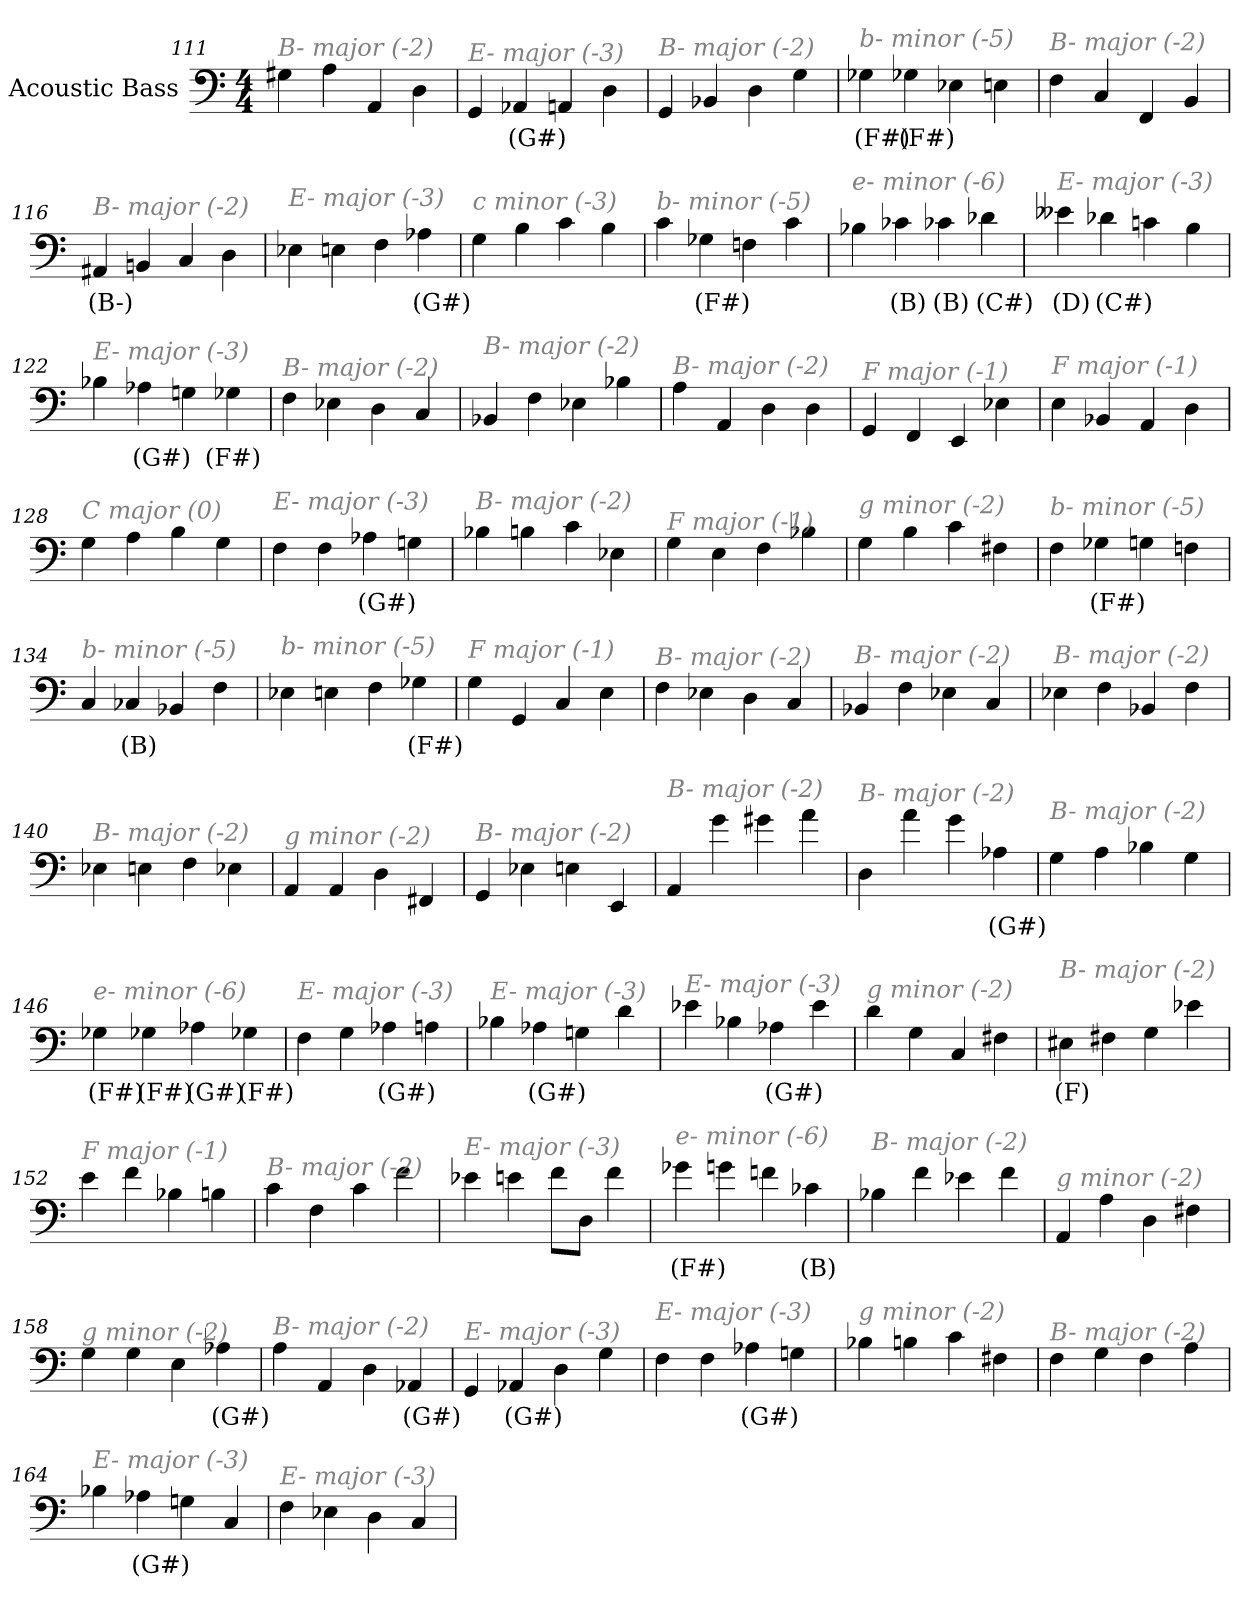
**kern	**text
*part1	*part1
*staff1	*staff1
*I"Acoustic Bass	*
*clefF4	*
*ITrd7c12	*
*k[]	*
*C:	*
*M4/4	*
=111	=111
!LO:TX:i:color=#808080:t=B- major (-2)	!
4GG#X	.
4AA	.
4AAA	.
4DD	.
=112	=112
!LO:TX:i:color=#808080:t=E- major (-3)	!
4GGG	.
4AAA-Xi	(G#)
4AAA	.
4DD	.
=113	=113
!LO:TX:i:color=#808080:t=B- major (-2)	!
4GGG	.
4BBB-X	.
4DD	.
4GG	.
=114	=114
!LO:TX:i:color=#808080:t=b- minor (-5)	!
4GG-Xi	(F#)
4GG-Xi	(F#)
4EE-X	.
4EEn	.
=115	=115
!LO:TX:i:color=#808080:t=B- major (-2)	!
4FF	.
4CC	.
4FFF	.
4BBB	.
=116	=116
!LO:TX:i:color=#808080:t=B- major (-2)	!
4AAA#Xj	(B-)
4BBBn	.
4CC	.
4DD	.
=117	=117
!LO:TX:i:color=#808080:t=E- major (-3)	!
4EE-X	.
4EEn	.
4FF	.
4AA-Xi	(G#)
=118	=118
!LO:TX:i:color=#808080:t=c minor (-3)	!
4GG	.
4BB	.
4C	.
4BB	.
=119	=119
!LO:TX:i:color=#808080:t=b- minor (-5)	!
4C	.
4GG-Xi	(F#)
4FFn	.
4C	.
=120	=120
!LO:TX:i:color=#808080:t=e- minor (-6)	!
4BB-X	.
4C-Xi	(B)
4C-Xi	(B)
4D-Xi	(C#)
=121	=121
!LO:TX:i:color=#808080:t=E- major (-3)	!
4E--Xj	(D)
4D-Xi	(C#)
4Cn	.
4BB	.
=122	=122
!LO:TX:i:color=#808080:t=E- major (-3)	!
4BB-X	.
4AA-Xi	(G#)
4GGn	.
4GG-Xi	(F#)
=123	=123
!LO:TX:i:color=#808080:t=B- major (-2)	!
4FF	.
4EE-X	.
4DD	.
4CC	.
=124	=124
!LO:TX:i:color=#808080:t=B- major (-2)	!
4BBB-X	.
4FF	.
4EE-X	.
4BB-X	.
=125	=125
!LO:TX:i:color=#808080:t=B- major (-2)	!
4AA	.
4AAA	.
4DD	.
4DD	.
=126	=126
!LO:TX:i:color=#808080:t=F major (-1)	!
4GGG	.
4FFF	.
4EEE	.
4EE-X	.
=127	=127
!LO:TX:i:color=#808080:t=F major (-1)	!
4EE	.
4BBB-X	.
4AAA	.
4DD	.
=128	=128
!LO:TX:i:color=#808080:t=C major (0)	!
4GG	.
4AA	.
4BB	.
4GG	.
=129	=129
!LO:TX:i:color=#808080:t=E- major (-3)	!
4FF	.
4FF	.
4AA-Xi	(G#)
4GGn	.
=130	=130
!LO:TX:i:color=#808080:t=B- major (-2)	!
4BB-X	.
4BBn	.
4C	.
4EE-X	.
=131	=131
!LO:TX:i:color=#808080:t=F major (-1)	!
4GG	.
4EE	.
4FF	.
4BB-X	.
=132	=132
!LO:TX:i:color=#808080:t=g minor (-2)	!
4GG	.
4BB	.
4C	.
4FF#X	.
=133	=133
!LO:TX:i:color=#808080:t=b- minor (-5)	!
4FF	.
4GG-Xi	(F#)
4GG	.
4FFn	.
=134	=134
!LO:TX:i:color=#808080:t=b- minor (-5)	!
4CC	.
4CC-Xi	(B)
4BBB-X	.
4FF	.
=135	=135
!LO:TX:i:color=#808080:t=b- minor (-5)	!
4EE-X	.
4EEn	.
4FF	.
4GG-Xi	(F#)
=136	=136
!LO:TX:i:color=#808080:t=F major (-1)	!
4GG	.
4GGG	.
4CC	.
4EE	.
=137	=137
!LO:TX:i:color=#808080:t=B- major (-2)	!
4FF	.
4EE-X	.
4DD	.
4CC	.
=138	=138
!LO:TX:i:color=#808080:t=B- major (-2)	!
4BBB-X	.
4FF	.
4EE-X	.
4CC	.
=139	=139
!LO:TX:i:color=#808080:t=B- major (-2)	!
4EE-X	.
4FF	.
4BBB-X	.
4FF	.
=140	=140
!LO:TX:i:color=#808080:t=B- major (-2)	!
4EE-X	.
4EEn	.
4FF	.
4EE-X	.
=141	=141
!LO:TX:i:color=#808080:t=g minor (-2)	!
4AAA	.
4AAA	.
4DD	.
4FFF#X	.
=142	=142
!LO:TX:i:color=#808080:t=B- major (-2)	!
4GGG	.
4EE-X	.
4EEn	.
4EEE	.
=143	=143
!LO:TX:i:color=#808080:t=B- major (-2)	!
4AAA	.
4G	.
4G#X	.
4A	.
=144	=144
!LO:TX:i:color=#808080:t=B- major (-2)	!
4DD	.
4A	.
4G	.
4AA-Xi	(G#)
=145	=145
!LO:TX:i:color=#808080:t=B- major (-2)	!
4GG	.
4AA	.
4BB-X	.
4GG	.
=146	=146
!LO:TX:i:color=#808080:t=e- minor (-6)	!
4GG-Xi	(F#)
4GG-Xi	(F#)
4AA-Xi	(G#)
4GG-Xi	(F#)
=147	=147
!LO:TX:i:color=#808080:t=E- major (-3)	!
4FF	.
4GG	.
4AA-Xi	(G#)
4AA	.
=148	=148
!LO:TX:i:color=#808080:t=E- major (-3)	!
4BB-X	.
4AA-Xi	(G#)
4GGn	.
4D	.
=149	=149
!LO:TX:i:color=#808080:t=E- major (-3)	!
4E-X	.
4BB-X	.
4AA-Xi	(G#)
4E-	.
=150	=150
!LO:TX:i:color=#808080:t=g minor (-2)	!
4D	.
4GG	.
4CC	.
4FF#X	.
=151	=151
!LO:TX:i:color=#808080:t=B- major (-2)	!
4EE#Xj	(F)
4FF#X	.
4GG	.
4E-X	.
=152	=152
!LO:TX:i:color=#808080:t=F major (-1)	!
4E	.
4F	.
4BB-X	.
4BBn	.
=153	=153
!LO:TX:i:color=#808080:t=B- major (-2)	!
4C	.
4FF	.
4C	.
4F	.
=154	=154
!LO:TX:i:color=#808080:t=E- major (-3)	!
4E-X	.
4En	.
8FL	.
8DDJ	.
4F	.
=155	=155
!LO:TX:i:color=#808080:t=e- minor (-6)	!
4G-Xi	(F#)
4G	.
4Fn	.
4C-Xi	(B)
=156	=156
!LO:TX:i:color=#808080:t=B- major (-2)	!
4BB-X	.
4F	.
4E-X	.
4F	.
=157	=157
!LO:TX:i:color=#808080:t=g minor (-2)	!
4AAA	.
4AA	.
4DD	.
4FF#X	.
=158	=158
!LO:TX:i:color=#808080:t=g minor (-2)	!
4GG	.
4GG	.
4EE	.
4AA-Xi	(G#)
=159	=159
!LO:TX:i:color=#808080:t=B- major (-2)	!
4AA	.
4AAA	.
4DD	.
4AAA-Xi	(G#)
=160	=160
!LO:TX:i:color=#808080:t=E- major (-3)	!
4GGG	.
4AAA-Xi	(G#)
4DD	.
4GG	.
=161	=161
!LO:TX:i:color=#808080:t=E- major (-3)	!
4FF	.
4FF	.
4AA-Xi	(G#)
4GGn	.
=162	=162
!LO:TX:i:color=#808080:t=g minor (-2)	!
4BB-X	.
4BBn	.
4C	.
4FF#X	.
=163	=163
!LO:TX:i:color=#808080:t=B- major (-2)	!
4FF	.
4GG	.
4FF	.
4AA	.
=164	=164
!LO:TX:i:color=#808080:t=E- major (-3)	!
4BB-X	.
4AA-Xi	(G#)
4GGn	.
4CC	.
=165	=165
!LO:TX:i:color=#808080:t=E- major (-3)	!
4FF	.
4EE-X	.
4DD	.
4CC	.
=	=
*-	*-
